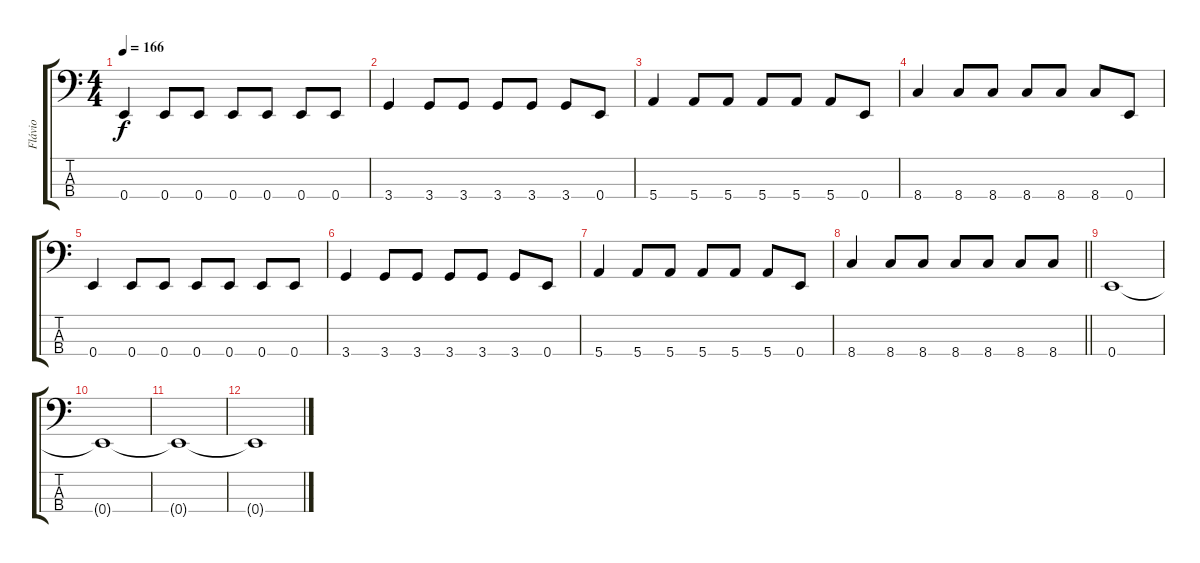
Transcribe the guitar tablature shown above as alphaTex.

\track ("Flávio" "Flávio") {instrument electricbassfinger}
\staff {score tabs}
\tuning (G2 D2 A1 E1) {hide}
\ts (4 4)
\tempo 166
\clef f4
\ks c
0.4.4{dy f} 0.4.8 0.4.8 0.4.8 0.4.8 0.4.8 0.4.8 |
3.4.4 3.4.8 3.4.8 3.4.8 3.4.8 3.4.8 0.4.8 |
5.4.4 5.4.8 5.4.8 5.4.8 5.4.8 5.4.8 0.4.8 |
8.4.4 8.4.8 8.4.8 8.4.8 8.4.8 8.4.8 0.4.8 |
0.4.4 0.4.8 0.4.8 0.4.8 0.4.8 0.4.8 0.4.8 |
3.4.4 3.4.8 3.4.8 3.4.8 3.4.8 3.4.8 0.4.8 |
5.4.4 5.4.8 5.4.8 5.4.8 5.4.8 5.4.8 0.4.8 |
\barLineRight lightlight
8.4.4 8.4.8 8.4.8 8.4.8 8.4.8 8.4.8 8.4.8 |
0.4.1 |
0.4{t}.1 |
0.4{t}.1 |
0.4{t}.1
